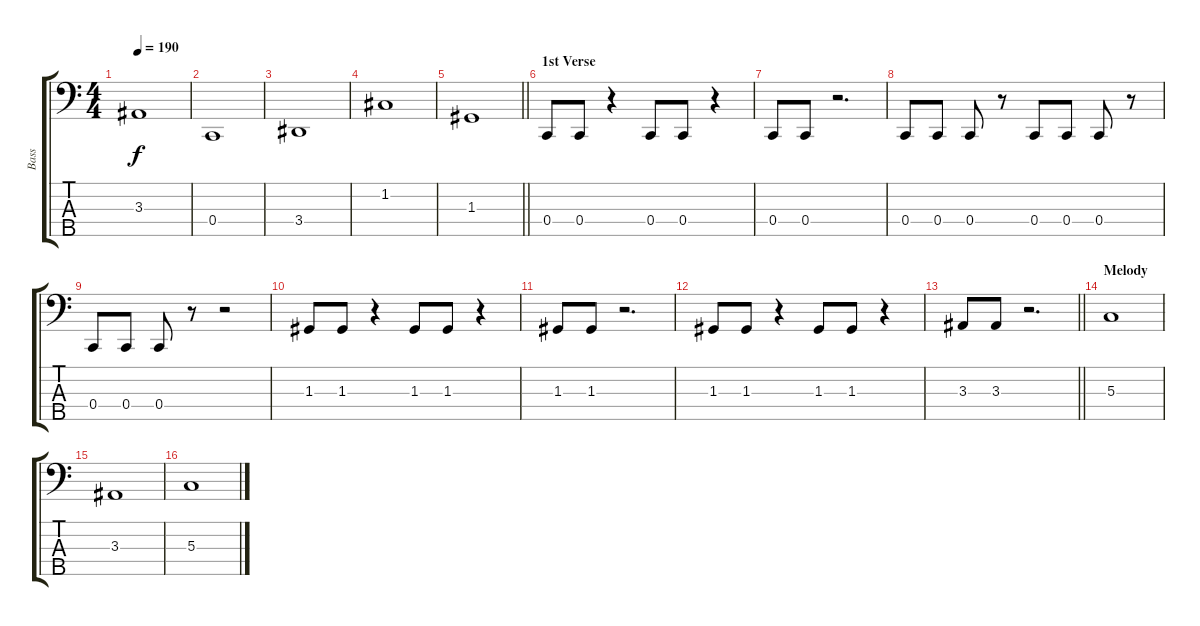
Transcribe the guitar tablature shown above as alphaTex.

\track ("Bass" "Bass") {instrument electricbasspick}
\staff {score tabs}
\tuning (F2 C2 G1 C1 A0) {hide}
\ts (4 4)
\tempo 190
\clef f4
\ks c
3.3.1{dy f} |
0.4.1 |
3.4.1 |
1.2.1 |
\barLineRight lightlight
1.3.1 |
\section ("" "1st Verse")
0.4.8 0.4.8 r.4 0.4.8 0.4.8 r.4 |
0.4.8 0.4.8 r.2{d} |
0.4.8 0.4.8 0.4.8 r.8 0.4.8 0.4.8 0.4.8 r.8 |
0.4.8 0.4.8 0.4.8 r.8 r.2 |
1.3.8 1.3.8 r.4 1.3.8 1.3.8 r.4 |
1.3.8 1.3.8 r.2{d} |
1.3.8 1.3.8 r.4 1.3.8 1.3.8 r.4 |
\barLineRight lightlight
3.3.8 3.3.8 r.2{d} |
\section ("" "Melody")
5.3.1 |
3.3.1 |
5.3.1
